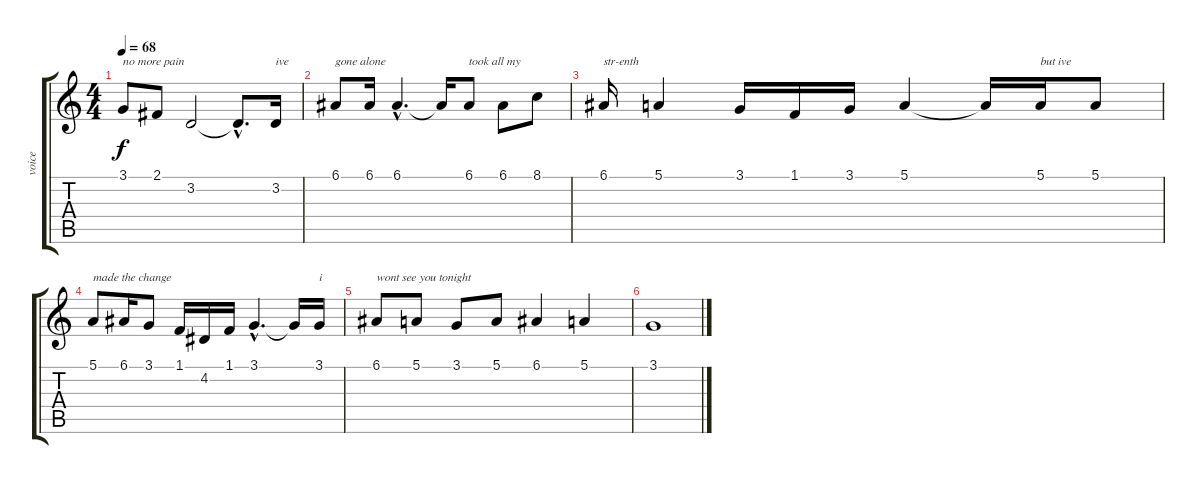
\track ("voice" "voice") {instrument tangoaccordion}
\staff {score tabs}
\tuning (E4 B3 G3 D3 A2 E2) {hide}
\ts (4 4)
\tempo 68
\clef g2
\ks c
3.1.8{txt "no more pain" dy f} 2.1.8 3.2.2 3.2{hac t}.8{d} 3.2.16{txt "ive"} |
6.1.8{txt "gone alone"} 6.1.16 6.1{hac}.4{d} 6.1{t}.16 6.1.8{txt "took all my"} 6.1.8 8.1.8 |
6.1.16{txt "str-enth"} 5.1.4 3.1.16 1.1.16 3.1.16 5.1.4 5.1{t}.16 5.1.16{txt "but ive"} 5.1.8 |
5.1.8{txt "made the change"} 6.1.16 3.1.8 1.1.16 4.2.16 1.1.16 3.1{hac}.4{d} 3.1{t}.16 3.1.16{txt "i"} |
6.1.8{txt "wont see you tonight"} 5.1.8 3.1.8 5.1.8 6.1.4 5.1.4 |
3.1.1{volume 3}
